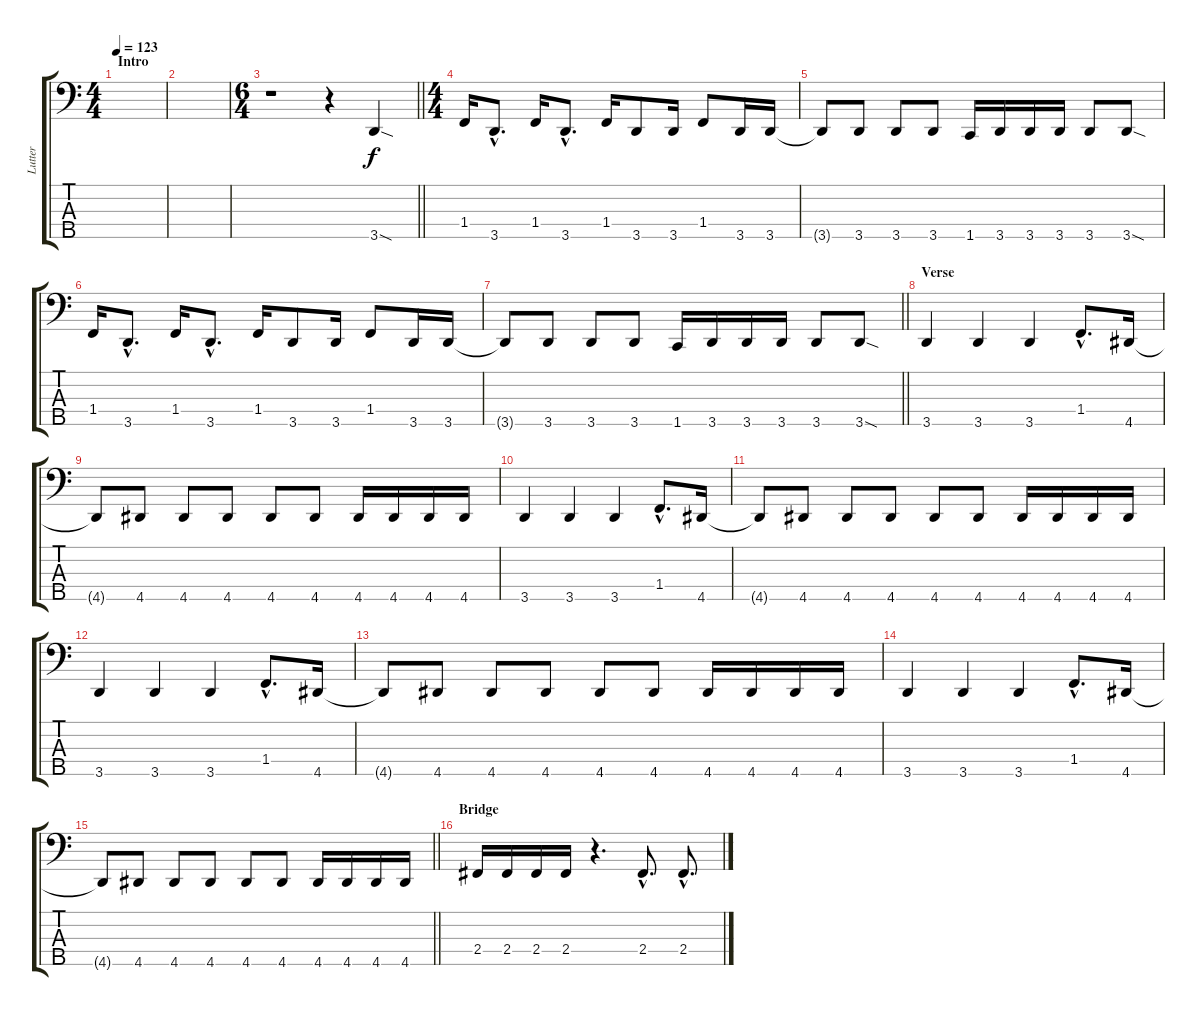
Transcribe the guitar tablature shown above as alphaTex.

\track ("Lutter" "Lutter") {instrument electricbasspick}
\staff {score tabs}
\tuning (G2 D2 A1 E1 B0) {hide}
\ts (4 4)
\section ("" "Intro")
\tempo 123
\clef f4
\ks c
|
|
\ts (6 4)
\barLineRight lightlight
r.1 r.4 3.5{sod}.4 |
\ts (4 4)
1.4.16 3.5{hac}.8{d} 1.4.16 3.5{hac}.8{d} 1.4.16 3.5.8 3.5.16 1.4.8 3.5.16 3.5.16 |
3.5{t}.8 3.5.8 3.5.8 3.5.8 1.5.16 3.5.16 3.5.16 3.5.16 3.5.8 3.5{sod}.8 |
1.4.16 3.5{hac}.8{d} 1.4.16 3.5{hac}.8{d} 1.4.16 3.5.8 3.5.16 1.4.8 3.5.16 3.5.16 |
\barLineRight lightlight
3.5{t}.8 3.5.8 3.5.8 3.5.8 1.5.16 3.5.16 3.5.16 3.5.16 3.5.8 3.5{sod}.8 |
\section ("" "Verse")
3.5.4 3.5.4 3.5.4 1.4{hac}.8{d} 4.5.16 |
4.5{t}.8 4.5.8 4.5.8 4.5.8 4.5.8 4.5.8 4.5.16 4.5.16 4.5.16 4.5.16 |
3.5.4 3.5.4 3.5.4 1.4{hac}.8{d} 4.5.16 |
4.5{t}.8 4.5.8 4.5.8 4.5.8 4.5.8 4.5.8 4.5.16 4.5.16 4.5.16 4.5.16 |
3.5.4 3.5.4 3.5.4 1.4{hac}.8{d} 4.5.16 |
4.5{t}.8 4.5.8 4.5.8 4.5.8 4.5.8 4.5.8 4.5.16 4.5.16 4.5.16 4.5.16 |
3.5.4 3.5.4 3.5.4 1.4{hac}.8{d} 4.5.16 |
\barLineRight lightlight
4.5{t}.8 4.5.8 4.5.8 4.5.8 4.5.8 4.5.8 4.5.16 4.5.16 4.5.16 4.5.16 |
\section ("" "Bridge")
2.4.16 2.4.16 2.4.16 2.4.16 r.4{d} 2.4{hac}.8{d} 2.4{hac}.8{d}
